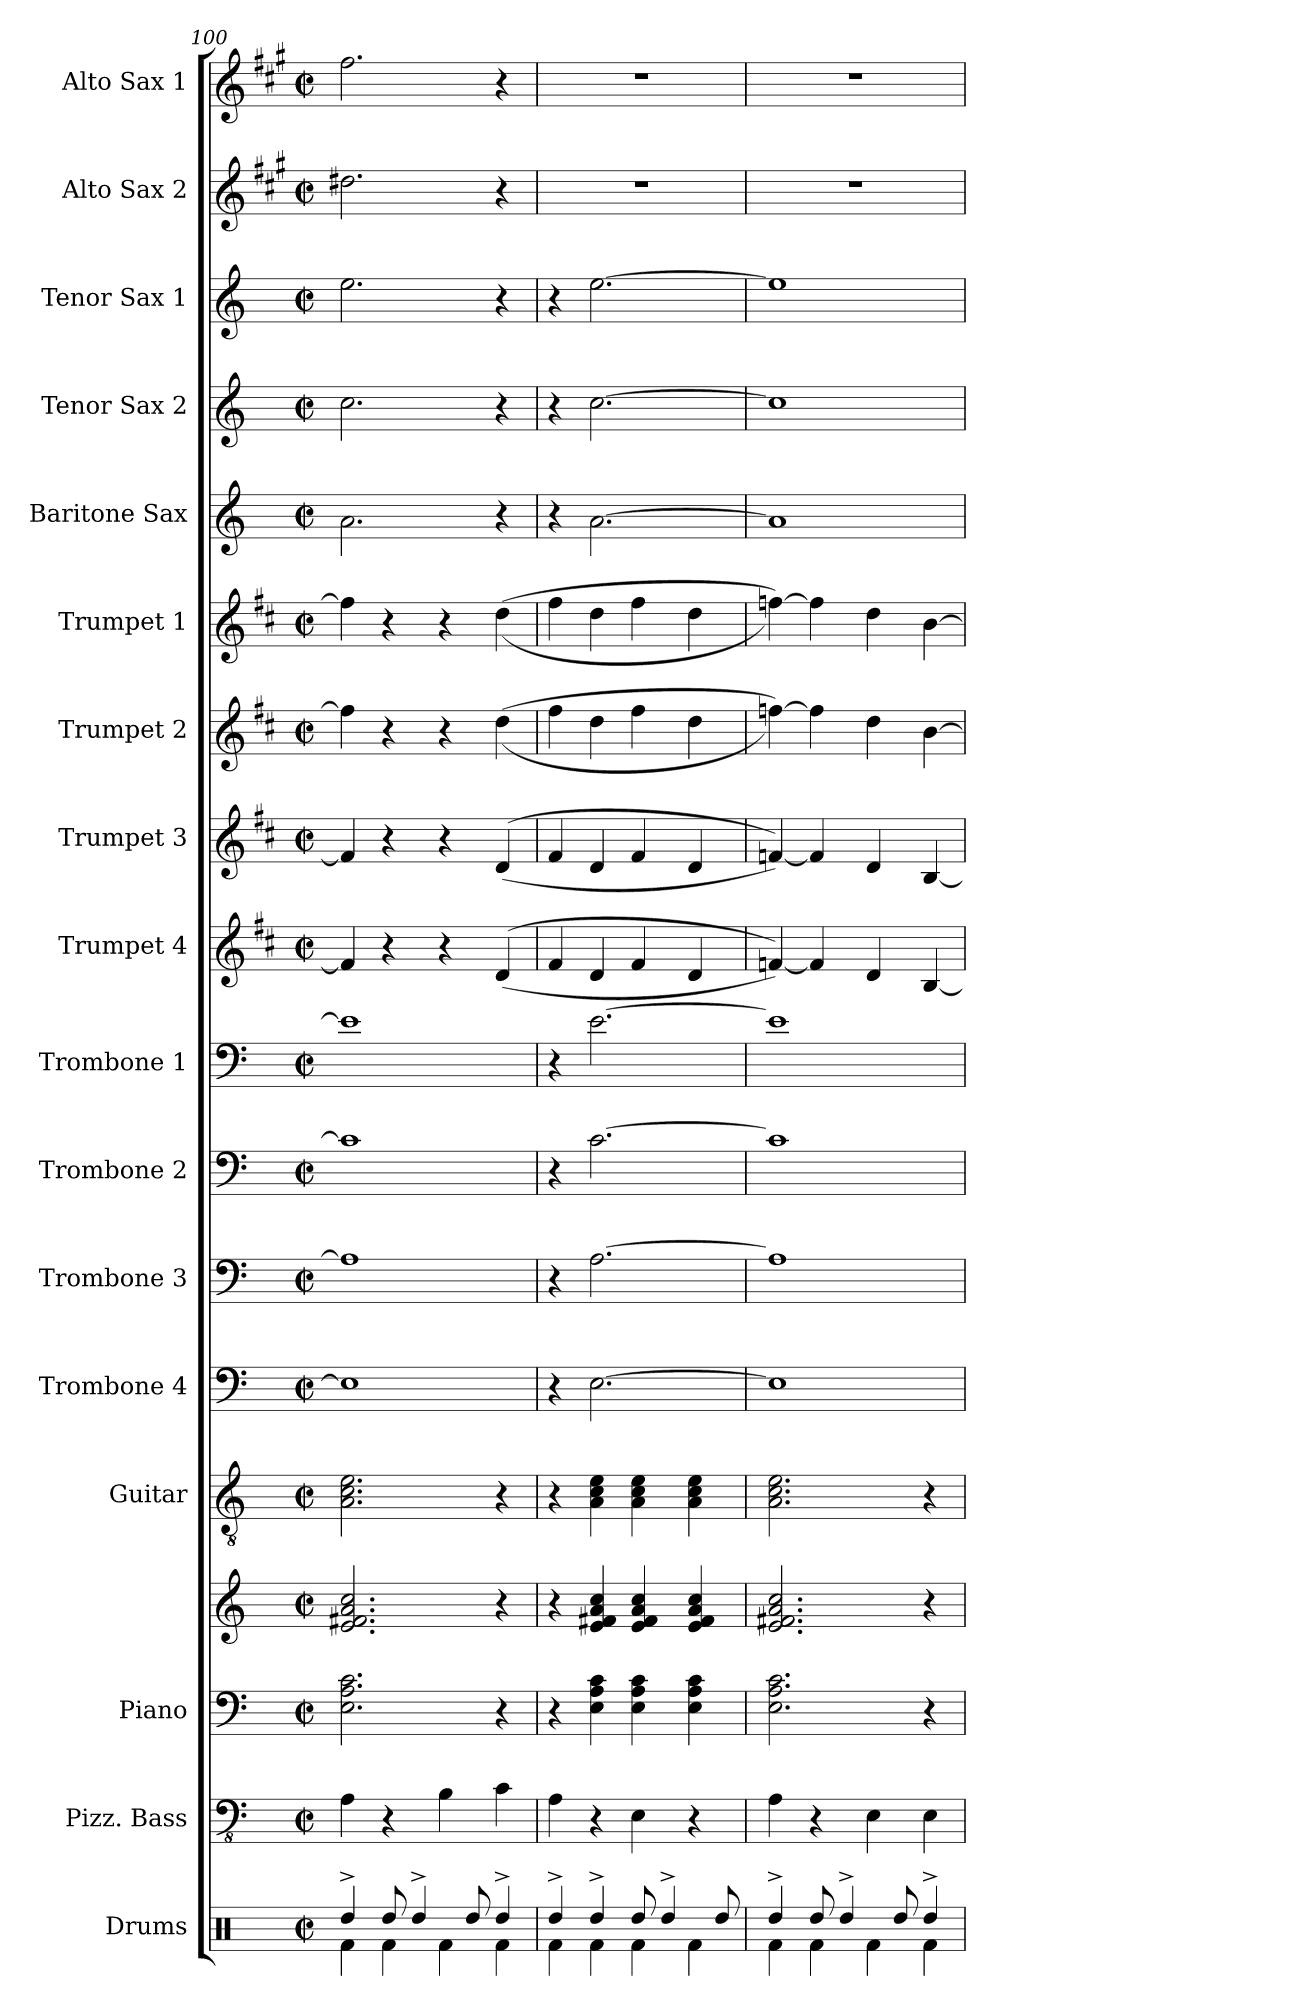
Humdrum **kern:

**kern	**kern	**kern	**kern	**kern	**kern	**kern	**kern	**kern	**kern	**kern	**kern	**kern	**kern	**kern	**kern	**kern	**kern
*part17	*part16	*part15	*part15	*part14	*part13	*part12	*part11	*part10	*part9	*part8	*part7	*part6	*part5	*part4	*part3	*part2	*part1
*staff18	*staff17	*staff16	*staff15	*staff14	*staff13	*staff12	*staff11	*staff10	*staff9	*staff8	*staff7	*staff6	*staff5	*staff4	*staff3	*staff2	*staff1
*I"Drums	*I"Pizz. Bass	*I"Piano	*	*I"Guitar	*I"Trombone 4	*I"Trombone 3	*I"Trombone 2	*I"Trombone 1	*I"Trumpet 4	*I"Trumpet 3	*I"Trumpet 2	*I"Trumpet 1	*I"Baritone Sax	*I"Tenor Sax 2	*I"Tenor Sax 1	*I"Alto Sax 2	*I"Alto Sax 1
*I'Drums	*I'Bass	*I'Piano	*	*I'Gtr.	*I'Tbn. 4	*I'Tbn. 3	*I'Tbn. 2	*I'Tbn. 1	*I'Tpt. 4	*I'Tpt. 3	*I'Tpt. 2	*I'Tpt. 1	*I'Bari	*I'Tenor 2	*I'Tenor 1	*I'Alto 2	*I'Alto 1
*clefX	*clefFv4	*clefF4	*clefG2	*clefGv2	*clefF4	*clefF4	*clefF4	*clefF4	*clefG2	*clefG2	*clefG2	*clefG2	*clefG2	*clefG2	*clefG2	*clefG2	*clefG2
*	*	*	*	*	*	*	*	*	*ITrd1c2	*ITrd1c2	*ITrd1c2	*ITrd1c2	*ITrd12c21	*ITrd8c14	*ITrd8c14	*ITrd5c9	*ITrd5c9
*k[]	*k[]	*k[]	*k[]	*k[]	*k[]	*k[]	*k[]	*k[]	*k[]	*k[]	*k[]	*k[]	*k[]	*k[]	*k[]	*k[]	*k[]
*M2/2	*M2/2	*M2/2	*M2/2	*M2/2	*M2/2	*M2/2	*M2/2	*M2/2	*M2/2	*M2/2	*M2/2	*M2/2	*M2/2	*M2/2	*M2/2	*M2/2	*M2/2
*met(c|)	*met(c|)	*met(c|)	*met(c|)	*met(c|)	*met(c|)	*met(c|)	*met(c|)	*met(c|)	*met(c|)	*met(c|)	*met(c|)	*met(c|)	*met(c|)	*met(c|)	*met(c|)	*met(c|)	*met(c|)
=100	=100	=100	=100	=100	=100	=100	=100	=100	=100	=100	=100	=100	=100	=100	=100	=100	=100
*^	*	*	*	*	*	*	*	*	*	*	*	*	*	*	*	*	*
4Rdd^/	4Rf\	4AA\	2.E\ 2.A\ 2.c\	2.e/ 2.f#X/ 2.a/ 2.cc/	2.A\ 2.c\ 2.e\	1E]	1A]	1c]	1e]	4e/]	4e/]	4ee\]	4ee\]	2.A\	2.c\	2.e\	2.f#X\	2.a\
8Rdd/	4Rf\	4r	.	.	.	.	.	.	.	4r	4r	4r	4r	.	.	.	.	.
4Rdd^/	.	.	.	.	.	.	.	.	.	.	.	.	.	.	.	.	.	.
.	4Rf\	4BB\	.	.	.	.	.	.	.	4r	4r	4r	4r	.	.	.	.	.
8Rdd/	.	.	.	.	.	.	.	.	.	.	.	.	.	.	.	.	.	.
4Rdd^/	4Rf\	4C\	4r	4r	4r	.	.	.	.	((4c/	((4c/	((4cc\	((4cc\	4r	4r	4r	4r	4r
=101	=101	=101	=101	=101	=101	=101	=101	=101	=101	=101	=101	=101	=101	=101	=101	=101	=101	=101
4Rdd^/	4Rf\	4AA\	4r	4r	4r	4r	4r	4r	4r	4e/	4e/	4ee\	4ee\	4r	4r	4r	1r	1r
4Rdd^/	4Rf\	4r	4E\ 4A\ 4c\	4e/ 4f#X/ 4a/ 4cc/	4A\ 4c\ 4e\	[2.E\	[2.A\	[2.c\	[2.e\	4c/	4c/	4cc\	4cc\	[2.A\	[2.c\	[2.e\	.	.
8Rdd/	4Rf\	4EE\	4E\ 4A\ 4c\	4e/ 4f#/ 4a/ 4cc/	4A\ 4c\ 4e\	.	.	.	.	4e/	4e/	4ee\	4ee\	.	.	.	.	.
4Rdd^/	.	.	.	.	.	.	.	.	.	.	.	.	.	.	.	.	.	.
.	4Rf\	4r	4E\ 4A\ 4c\	4e/ 4f#/ 4a/ 4cc/	4A\ 4c\ 4e\	.	.	.	.	4c/	4c/	4cc\	4cc\	.	.	.	.	.
8Rdd/	.	.	.	.	.	.	.	.	.	.	.	.	.	.	.	.	.	.
=102	=102	=102	=102	=102	=102	=102	=102	=102	=102	=102	=102	=102	=102	=102	=102	=102	=102	=102
4Rdd^/	4Rf\	4AA\	2.E\ 2.A\ 2.c\	2.e/ 2.f#X/ 2.a/ 2.cc/	2.A\ 2.c\ 2.e\	1E]	1A]	1c]	1e]	[4e-X/))	[4e-X/))	[4ee-X\))	[4ee-X\))	1A]	1c]	1e]	1r	1r
8Rdd/	4Rf\	4r	.	.	.	.	.	.	.	4e-/]	4e-/]	4ee-\]	4ee-\]	.	.	.	.	.
4Rdd^/	.	.	.	.	.	.	.	.	.	.	.	.	.	.	.	.	.	.
.	4Rf\	4EE\	.	.	.	.	.	.	.	4c/	4c/	4cc\	4cc\	.	.	.	.	.
8Rdd/	.	.	.	.	.	.	.	.	.	.	.	.	.	.	.	.	.	.
4Rdd^/	4Rf\	4EE\	4r	4r	4r	.	.	.	.	[4A/	[4A/	[4a\	[4a\	.	.	.	.	.
*v	*v	*	*	*	*	*	*	*	*	*	*	*	*	*	*	*	*	*
=	=	=	=	=	=	=	=	=	=	=	=	=	=	=	=	=	=
*-	*-	*-	*-	*-	*-	*-	*-	*-	*-	*-	*-	*-	*-	*-	*-	*-	*-
